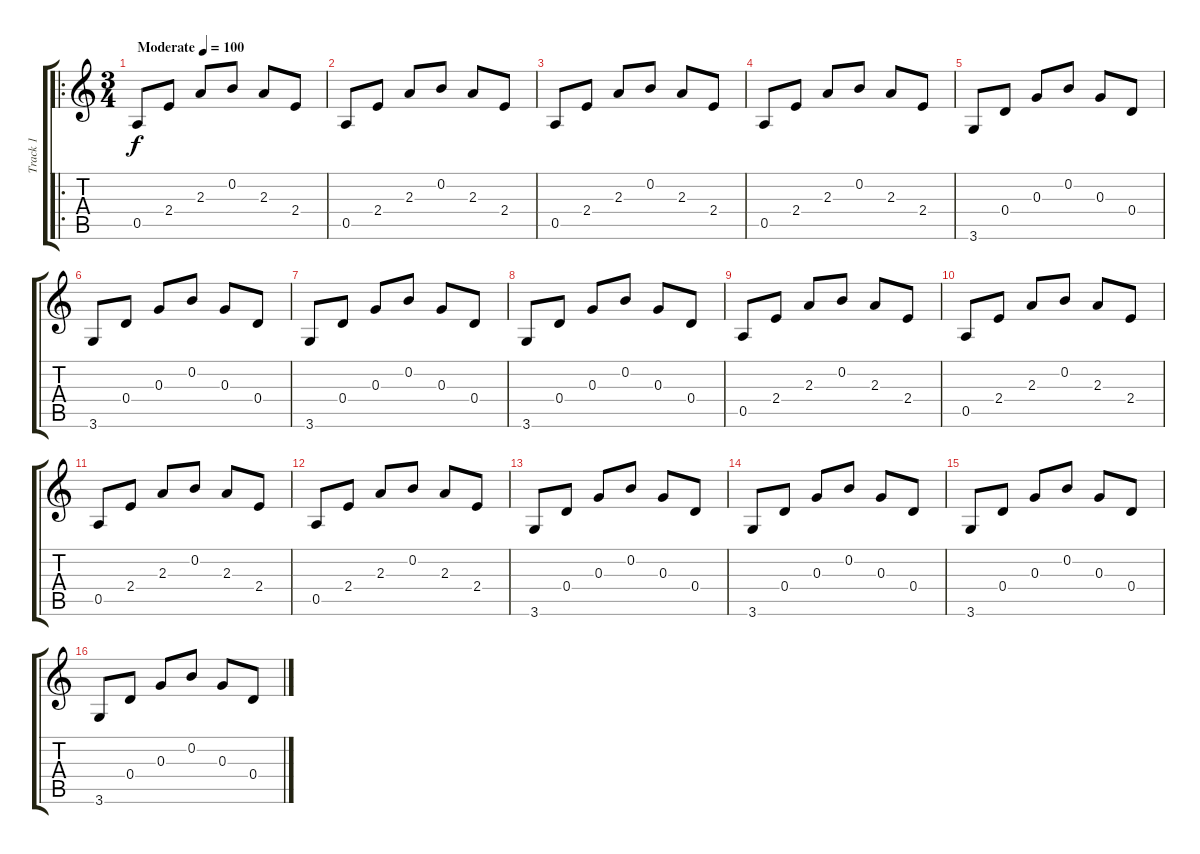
\track ("Track 1" "Track 1") {instrument acousticguitarsteel}
\staff {score tabs}
\tuning (E4 B3 G3 D3 A2 E2) {hide}
\ro
\ts (3 4)
\tempo (100 "Moderate")
\clef g2
\ks c
0.5.8{dy f instrument acousticguitarsteel} 2.4.8 2.3.8 0.2.8 2.3.8 2.4.8 |
0.5.8 2.4.8 2.3.8 0.2.8 2.3.8 2.4.8 |
0.5.8 2.4.8 2.3.8 0.2.8 2.3.8 2.4.8 |
0.5.8 2.4.8 2.3.8 0.2.8 2.3.8 2.4.8 |
3.6.8 0.4.8 0.3.8 0.2.8 0.3.8 0.4.8 |
3.6.8 0.4.8 0.3.8 0.2.8 0.3.8 0.4.8 |
3.6.8 0.4.8 0.3.8 0.2.8 0.3.8 0.4.8 |
3.6.8 0.4.8 0.3.8 0.2.8 0.3.8 0.4.8 |
0.5.8 2.4.8 2.3.8 0.2.8 2.3.8 2.4.8 |
0.5.8 2.4.8 2.3.8 0.2.8 2.3.8 2.4.8 |
0.5.8 2.4.8 2.3.8 0.2.8 2.3.8 2.4.8 |
0.5.8 2.4.8 2.3.8 0.2.8 2.3.8 2.4.8 |
3.6.8 0.4.8 0.3.8 0.2.8 0.3.8 0.4.8 |
3.6.8 0.4.8 0.3.8 0.2.8 0.3.8 0.4.8 |
3.6.8 0.4.8 0.3.8 0.2.8 0.3.8 0.4.8 |
3.6.8 0.4.8 0.3.8 0.2.8 0.3.8 0.4.8
